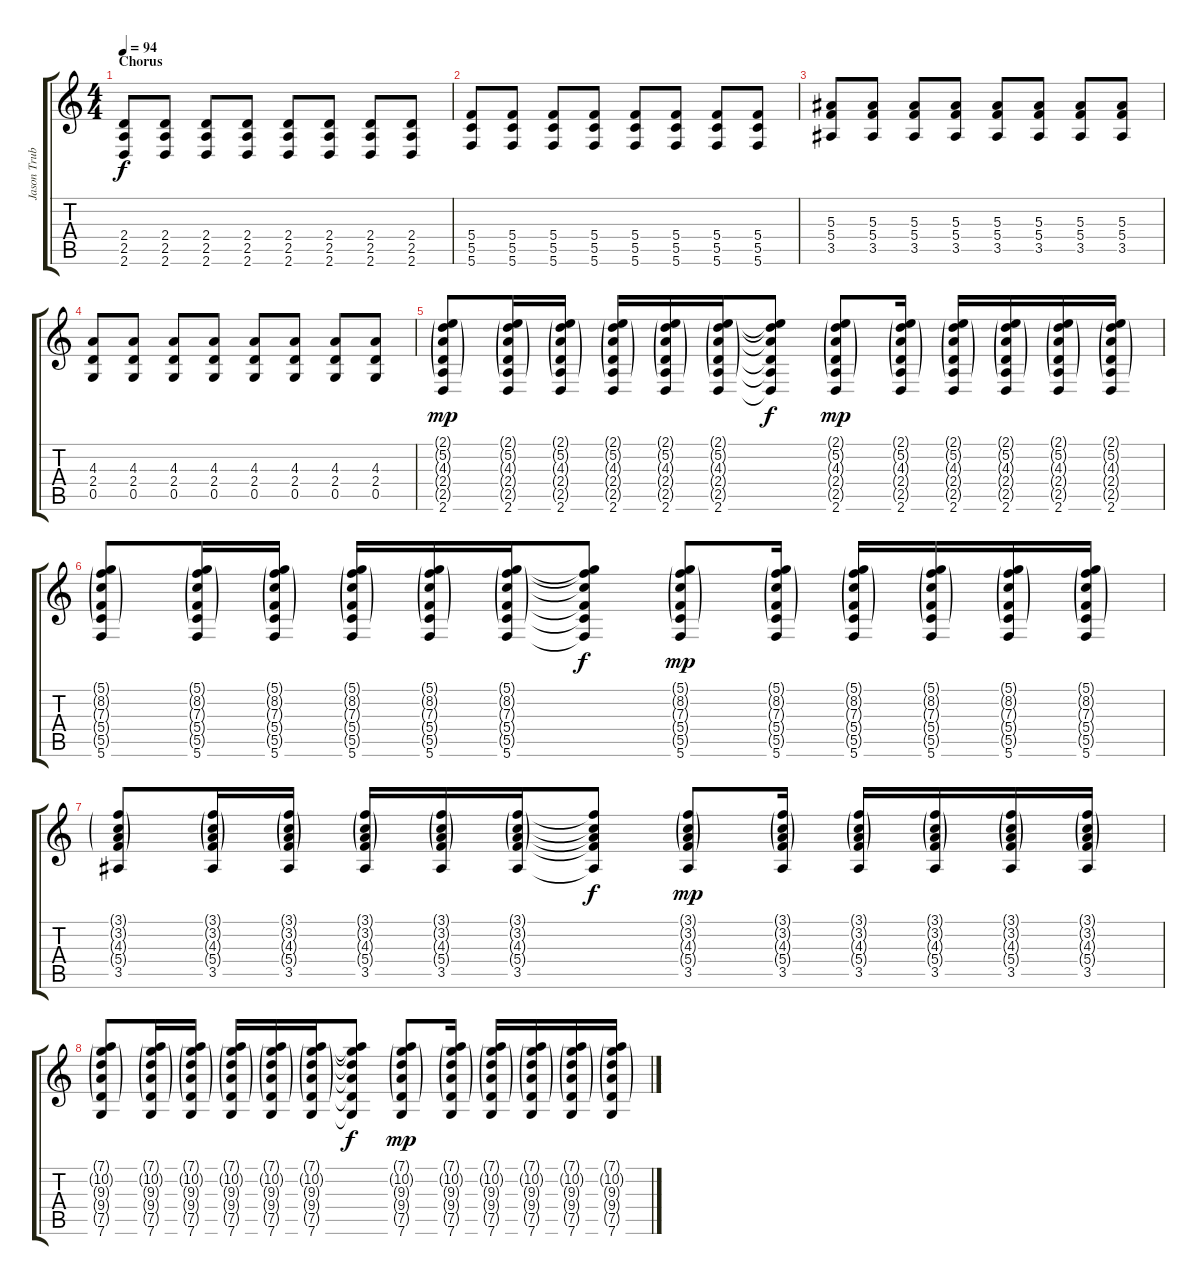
\track ("Jason Truby" "Jason Trub") {instrument electricguitarclean}
\staff {score tabs}
\tuning (D4 A3 F3 C3 G2 C2) {hide}
\ts (4 4)
\section ("" "Chorus")
\tempo 94
\clef g2
\ks c
(2.4 2.5 2.6).8{dy f} (2.4 2.5 2.6).8 (2.4 2.5 2.6).8 (2.4 2.5 2.6).8 (2.4 2.5 2.6).8 (2.4 2.5 2.6).8 (2.4 2.5 2.6).8 (2.4 2.5 2.6).8 |
(5.4 5.5 5.6).8 (5.4 5.5 5.6).8 (5.4 5.5 5.6).8 (5.4 5.5 5.6).8 (5.4 5.5 5.6).8 (5.4 5.5 5.6).8 (5.4 5.5 5.6).8 (5.4 5.5 5.6).8 |
(5.3 5.4 3.5).8 (5.3 5.4 3.5).8 (5.3 5.4 3.5).8 (5.3 5.4 3.5).8 (5.3 5.4 3.5).8 (5.3 5.4 3.5).8 (5.3 5.4 3.5).8 (5.3 5.4 3.5).8 |
(4.3 2.4 0.5).8 (4.3 2.4 0.5).8 (4.3 2.4 0.5).8 (4.3 2.4 0.5).8 (4.3 2.4 0.5).8 (4.3 2.4 0.5).8 (4.3 2.4 0.5).8 (4.3 2.4 0.5).8 |
(2.1{g} 5.2{g} 4.3{g} 2.4{g} 2.5{g} 2.6).8{dy mp} (2.1{g} 5.2{g} 4.3{g} 2.4{g} 2.5{g} 2.6).16 (2.1{g} 5.2{g} 4.3{g} 2.4{g} 2.5{g} 2.6).16 (2.1{g} 5.2{g} 4.3{g} 2.4{g} 2.5{g} 2.6).16 (2.1{g} 5.2{g} 4.3{g} 2.4{g} 2.5{g} 2.6).16 (2.1{g} 5.2{g} 4.3{g} 2.4{g} 2.5{g} 2.6).16 (2.1{t} 5.2{t} 4.3{t} 2.4{t} 2.5{t} 2.6{t}).8{dy f} (2.1{g} 5.2{g} 4.3{g} 2.4{g} 2.5{g} 2.6).8{dy mp} (2.1{g} 5.2{g} 4.3{g} 2.4{g} 2.5{g} 2.6).16 (2.1{g} 5.2{g} 4.3{g} 2.4{g} 2.5{g} 2.6).16 (2.1{g} 5.2{g} 4.3{g} 2.4{g} 2.5{g} 2.6).16 (2.1{g} 5.2{g} 4.3{g} 2.4{g} 2.5{g} 2.6).16 (2.1{g} 5.2{g} 4.3{g} 2.4{g} 2.5{g} 2.6).16 |
(5.1{g} 8.2{g} 7.3{g} 5.4{g} 5.5{g} 5.6).8 (5.1{g} 8.2{g} 7.3{g} 5.4{g} 5.5{g} 5.6).16 (5.1{g} 8.2{g} 7.3{g} 5.4{g} 5.5{g} 5.6).16 (5.1{g} 8.2{g} 7.3{g} 5.4{g} 5.5{g} 5.6).16 (5.1{g} 8.2{g} 7.3{g} 5.4{g} 5.5{g} 5.6).16 (5.1{g} 8.2{g} 7.3{g} 5.4{g} 5.5{g} 5.6).16 (5.1{t} 8.2{t} 7.3{t} 5.4{t} 5.5{t} 5.6{t}).8{dy f} (5.1{g} 8.2{g} 7.3{g} 5.4{g} 5.5{g} 5.6).8{dy mp} (5.1{g} 8.2{g} 7.3{g} 5.4{g} 5.5{g} 5.6).16 (5.1{g} 8.2{g} 7.3{g} 5.4{g} 5.5{g} 5.6).16 (5.1{g} 8.2{g} 7.3{g} 5.4{g} 5.5{g} 5.6).16 (5.1{g} 8.2{g} 7.3{g} 5.4{g} 5.5{g} 5.6).16 (5.1{g} 8.2{g} 7.3{g} 5.4{g} 5.5{g} 5.6).16 |
(3.1{g} 3.2{g} 4.3{g} 5.4{g} 3.5).8 (3.1{g} 3.2{g} 4.3{g} 5.4{g} 3.5).16 (3.1{g} 3.2{g} 4.3{g} 5.4{g} 3.5).16 (3.1{g} 3.2{g} 4.3{g} 5.4{g} 3.5).16 (3.1{g} 3.2{g} 4.3{g} 5.4{g} 3.5).16 (3.1{g} 3.2{g} 4.3{g} 5.4{g} 3.5).16 (3.1{t} 3.2{t} 4.3{t} 5.4{t} 3.5{t}).8{dy f} (3.1{g} 3.2{g} 4.3{g} 5.4{g} 3.5).8{dy mp} (3.1{g} 3.2{g} 4.3{g} 5.4{g} 3.5).16 (3.1{g} 3.2{g} 4.3{g} 5.4{g} 3.5).16 (3.1{g} 3.2{g} 4.3{g} 5.4{g} 3.5).16 (3.1{g} 3.2{g} 4.3{g} 5.4{g} 3.5).16 (3.1{g} 3.2{g} 4.3{g} 5.4{g} 3.5).16 |
(7.1{g} 10.2{g} 9.3{g} 9.4{g} 7.5{g} 7.6).8 (7.1{g} 10.2{g} 9.3{g} 9.4{g} 7.5{g} 7.6).16 (7.1{g} 10.2{g} 9.3{g} 9.4{g} 7.5{g} 7.6).16 (7.1{g} 10.2{g} 9.3{g} 9.4{g} 7.5{g} 7.6).16 (7.1{g} 10.2{g} 9.3{g} 9.4{g} 7.5{g} 7.6).16 (7.1{g} 10.2{g} 9.3{g} 9.4{g} 7.5{g} 7.6).16 (7.1{t} 10.2{t} 9.3{t} 9.4{t} 7.5{t} 7.6{t}).8{dy f} (7.1{g} 10.2{g} 9.3{g} 9.4{g} 7.5{g} 7.6).8{dy mp} (7.1{g} 10.2{g} 9.3{g} 9.4{g} 7.5{g} 7.6).16 (7.1{g} 10.2{g} 9.3{g} 9.4{g} 7.5{g} 7.6).16 (7.1{g} 10.2{g} 9.3{g} 9.4{g} 7.5{g} 7.6).16 (7.1{g} 10.2{g} 9.3{g} 9.4{g} 7.5{g} 7.6).16 (7.1{g} 10.2{g} 9.3{g} 9.4{g} 7.5{g} 7.6).16
